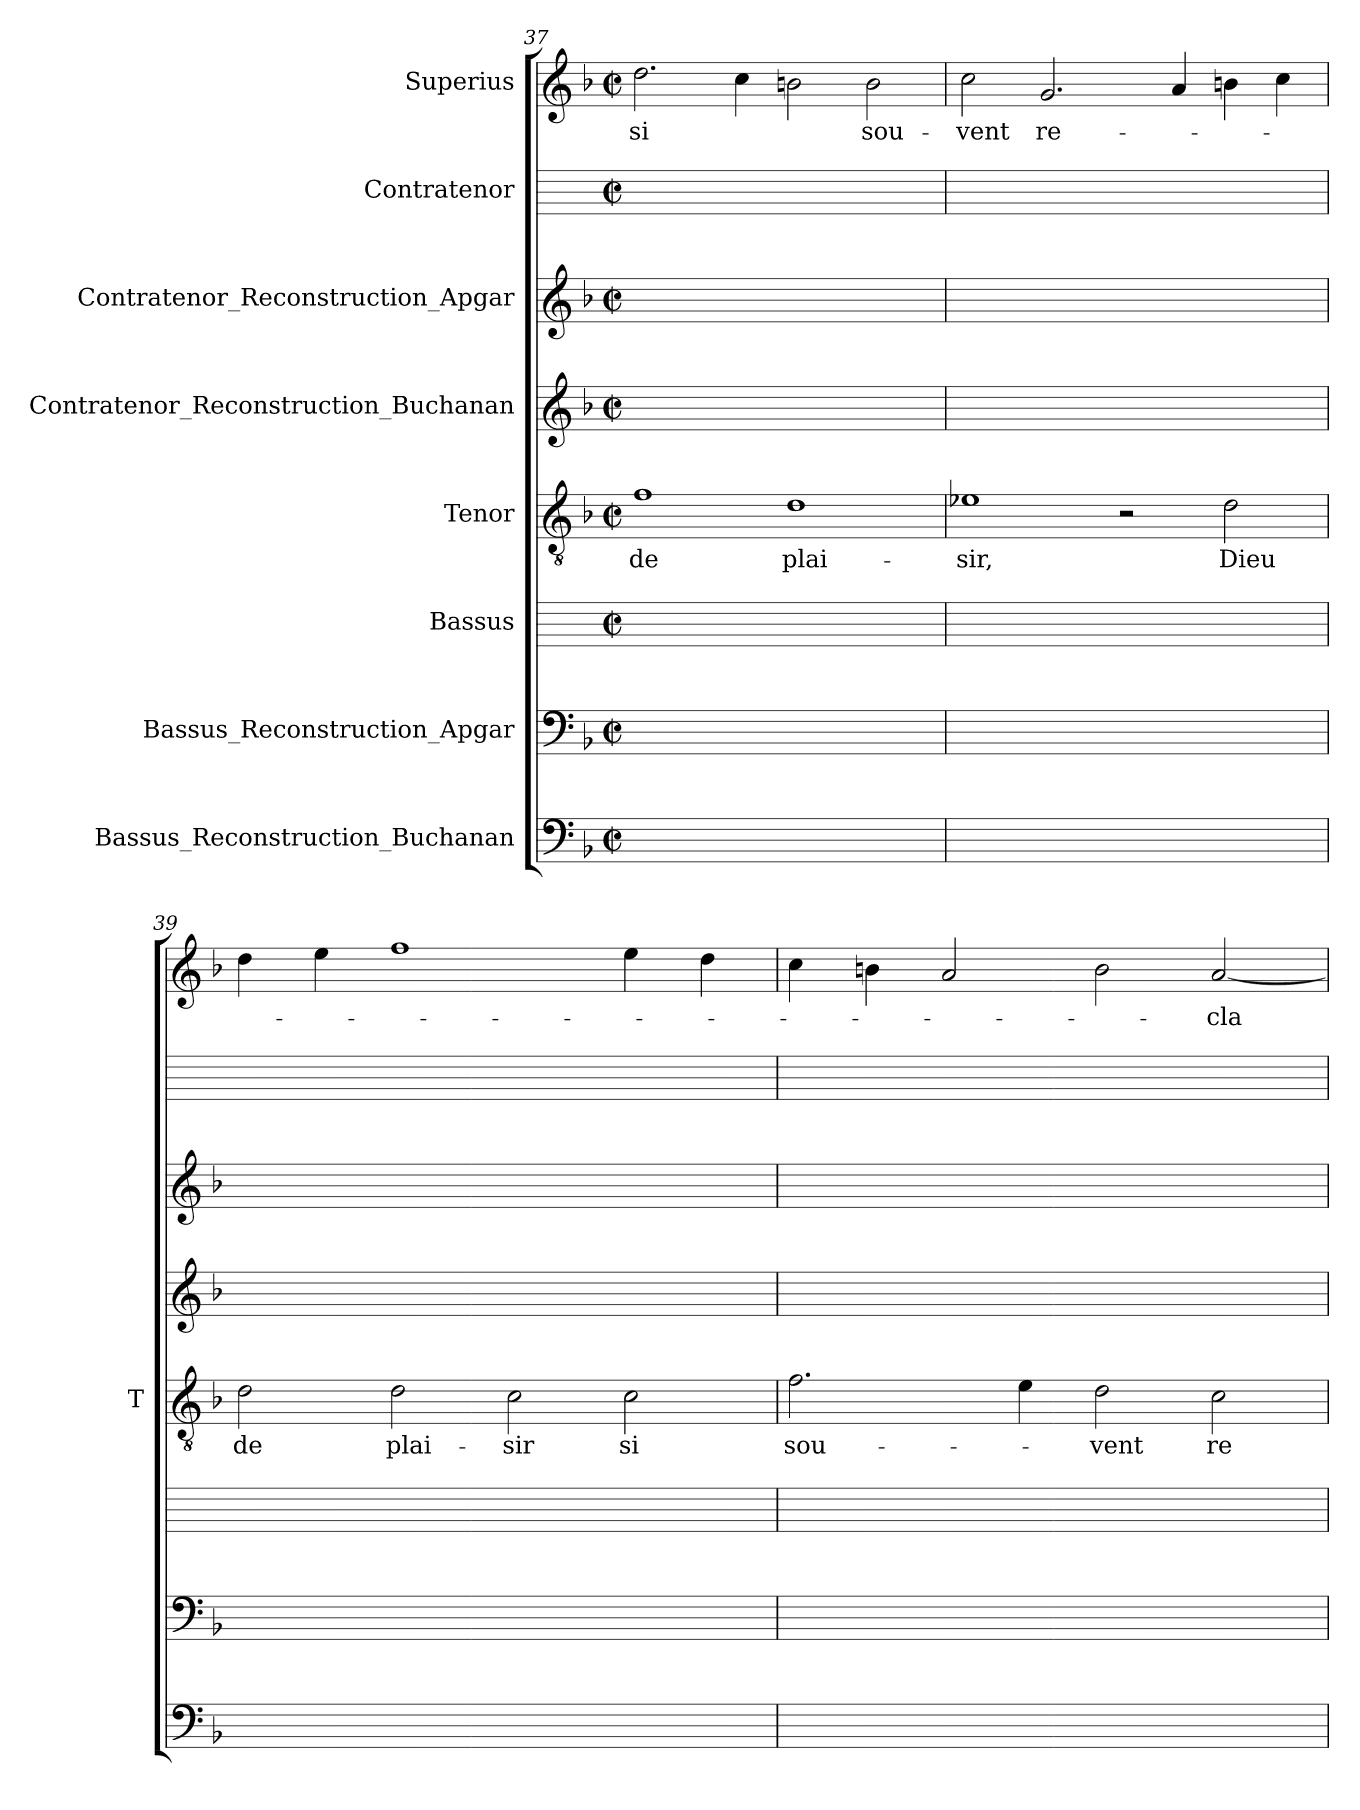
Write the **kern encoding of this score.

**kern	**kern	**kern	**kern	**text	**kern	**kern	**kern	**kern	**text
*part8	*part7	*part6	*part5	*part5	*part4	*part3	*part2	*part1	*part1
*staff8	*staff7	*staff6	*staff5	*staff5	*staff4	*staff3	*staff2	*staff1	*staff1
*I"Bassus_Reconstruction_Buchanan	*I"Bassus_Reconstruction_Apgar	*I"Bassus	*I"Tenor	*	*I"Contratenor_Reconstruction_Buchanan	*I"Contratenor_Reconstruction_Apgar	*I"Contratenor	*I"Superius	*
*	*	*	*I'T	*	*	*	*	*	*
*clefF4	*clefF4	*	*clefGv2	*	*clefG2	*clefG2	*	*clefG2	*
*k[b-]	*k[b-]	*	*k[b-]	*	*k[b-]	*k[b-]	*	*k[b-]	*
*F:	*F:	*	*F:	*	*F:	*F:	*	*F:	*
*M2/2	*M2/2	*M2/2	*M2/2	*	*M2/2	*M2/2	*M2/2	*M2/2	*
*met(c|)	*met(c|)	*met(c|)	*met(c|)	*	*met(c|)	*met(c|)	*met(c|)	*met(c|)	*
=37	=37	=37	=37	=37	=37	=37	=37	=37	=37
0ryy	0ryy	0ryy	1f	-de	0ryy	0ryy	0ryy	2.dd	-si
.	.	.	.	.	.	.	.	4cc	.
.	.	.	1d	plai-	.	.	.	2b	.
.	.	.	.	.	.	.	.	2b	sou-
=38	=38	=38	=38	=38	=38	=38	=38	=38	=38
0ryy	0ryy	0ryy	1e-X	-sir,	0ryy	0ryy	0ryy	2cc	-vent
.	.	.	.	.	.	.	.	2.g	re-
.	.	.	2r	.	.	.	.	.	.
.	.	.	.	.	.	.	.	4a	.
.	.	.	2d	-Dieu	.	.	.	4b	.
.	.	.	.	.	.	.	.	4cc	.
=39	=39	=39	=39	=39	=39	=39	=39	=39	=39
0ryy	0ryy	0ryy	2d	-de	0ryy	0ryy	0ryy	4dd	.
.	.	.	.	.	.	.	.	4ee	.
.	.	.	2d	plai-	.	.	.	1ff	.
.	.	.	2c	-sir	.	.	.	.	.
.	.	.	2c	-si	.	.	.	4ee	.
.	.	.	.	.	.	.	.	4dd	.
!!LO:PB:g=z
=40	=40	=40	=40	=40	=40	=40	=40	=40	=40
0ryy	0ryy	0ryy	2.f	sou-	0ryy	0ryy	0ryy	4cc	.
.	.	.	.	.	.	.	.	4b	.
.	.	.	.	.	.	.	.	2a	.
.	.	.	4e	.	.	.	.	.	.
.	.	.	2d	-vent	.	.	.	2b	.
.	.	.	2c	re-	.	.	.	[2a	cla-
=	=	=	=	=	=	=	=	=	=
*-	*-	*-	*-	*-	*-	*-	*-	*-	*-
